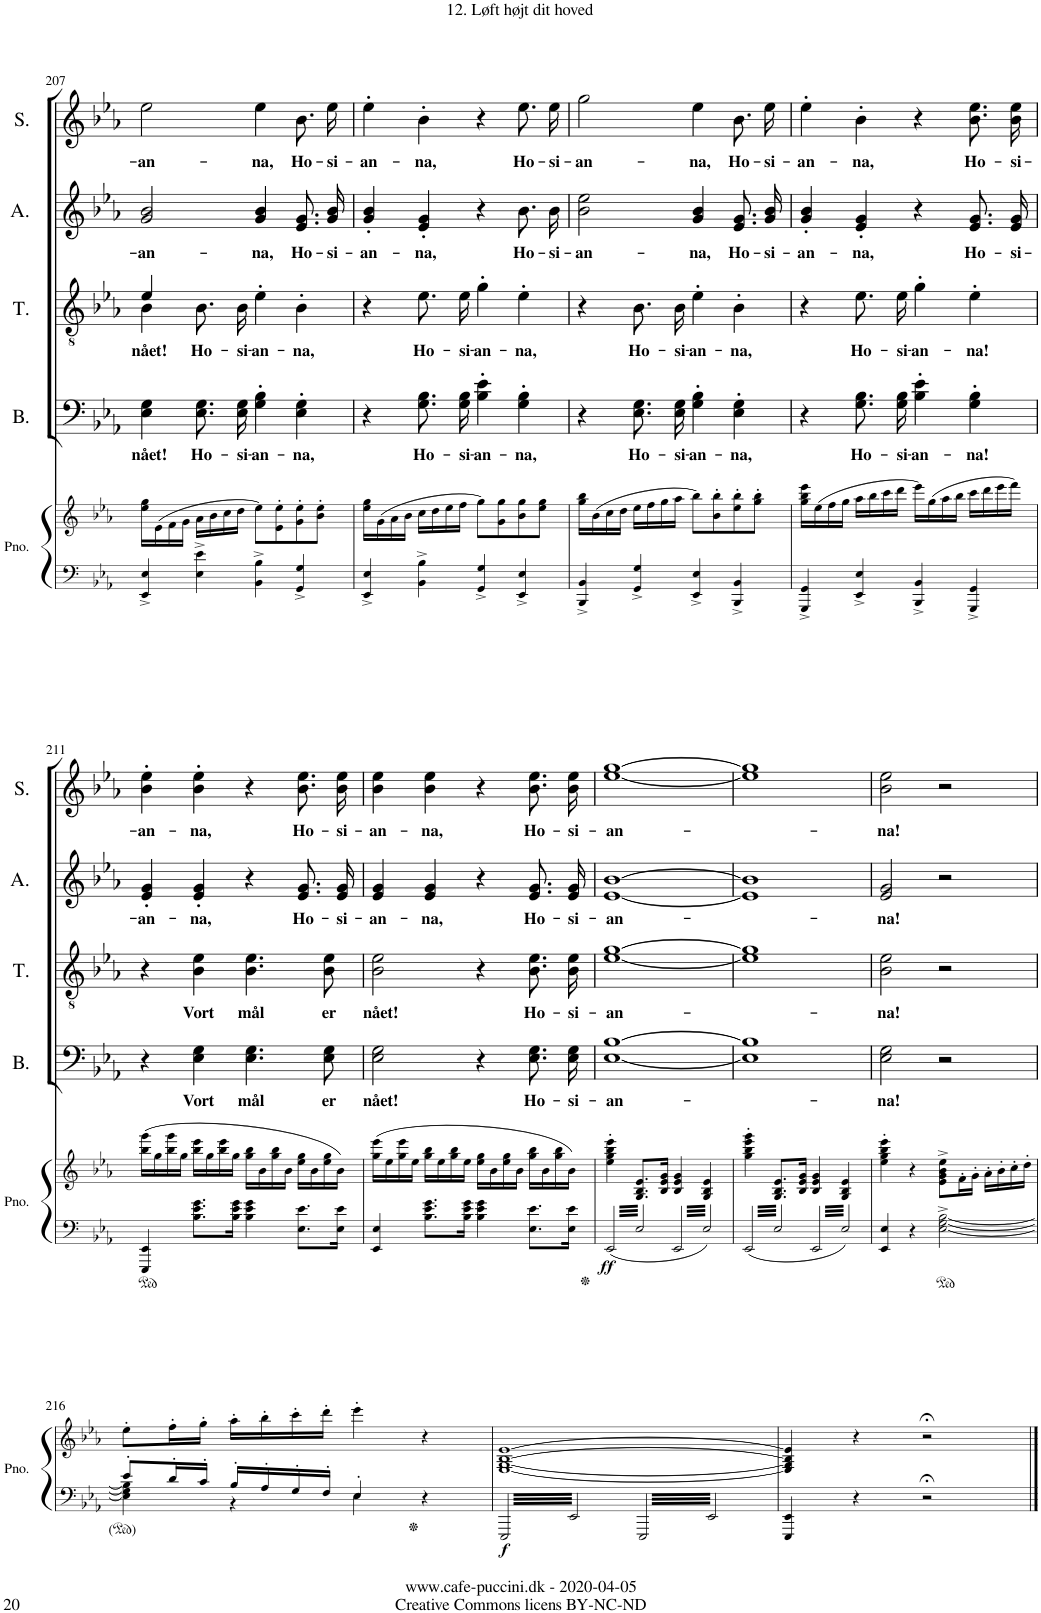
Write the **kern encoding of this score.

**kern	**kern	**dynam	**kern	**text	**kern	**text	**kern	**text	**kern	**text
*part5	*part5	*part5	*part4	*part4	*part3	*part3	*part2	*part2	*part1	*part1
*staff6	*staff5	*staff5/6	*staff4	*staff4	*staff3	*staff3	*staff2	*staff2	*staff1	*staff1
*I"Piano	*	*	*I"Bass	*	*I"Tenor	*	*I"Alto	*	*I"Soprano	*
*I'Pno.	*	*	*I'B.	*	*I'T.	*	*I'A.	*	*I'S.	*
!!LO:PB:g=z
*clefF4	*clefG2	*	*clefF4	*	*clefGv2	*	*clefG2	*	*clefG2	*
*k[b-e-a-]	*k[b-e-a-]	*	*k[b-e-a-]	*	*k[b-e-a-]	*	*k[b-e-a-]	*	*k[b-e-a-]	*
*	*	*	*	*	*	*	*E-:	*	*E-:	*
*M4/4	*M4/4	*	*M4/4	*	*M4/4	*	*M4/4	*	*M4/4	*
*met(c)	*met(c)	*	*met(c)	*	*met(c)	*	*met(c)	*	*met(c)	*
=207	=207	=207	=207	=207	=207	=207	=207	=207	=207	=207
!	!	!	!	!LO:LY:b	!	!LO:LY:b	!	!LO:LY:b	!	!LO:LY:b
*	*	*	*	*	*^	*	*	*	*^	*
4EE-/^ 4E-/^	16ee-\ 16gg\LL	.	4E-\ 4G\	nået!	4e-/	4B-\	nået!	2g/ 2b-/	-an-	2ee-\	2ryy	-an-
.	(16e-\	.	.	.	.	.	.	.	.	.	.	.
.	16f\	.	.	.	.	.	.	.	.	.	.	.
.	16g\JJ	.	.	.	.	.	.	.	.	.	.	.
!	!	!	!	!LO:LY:b	!	!	!LO:LY:b	!	!	!	!	!
4E-\^ 4e-\^	16a-\LL	.	8.E-\ 8.G\L	Ho-	8.B-\L	2.ryy	Ho-	.	.	.	.	.
.	16b-\	.	.	.	.	.	.	.	.	.	.	.
.	16cc\	.	.	.	.	.	.	.	.	.	.	.
!	!	!	!	!LO:LY:b	!	!	!LO:LY:b	!	!	!	!	!
.	16dd\JJ	.	16E-\ 16G\Jk	-si-	16B-\Jk	.	-si-	.	.	.	.	.
!	!	!	!	!LO:LY:b	!	!	!LO:LY:b	!	!LO:LY:b	!	!	!LO:LY:b
4BB-\^ 4B-\^	8ee-\L)	.	4G\' 4B-\'	-an-	4e-'\	.	-an-	4g/ 4b-/	-na,	4ee-\	8ryy	-na,
.	8e-\' 8ee-\'	.	.	.	.	.	.	.	.	.	4.ryy	.
!	!	!	!	!LO:LY:b	!	!	!LO:LY:b	!	!LO:LY:b	!	!	!LO:LY:b
4GG/^ 4G/^	8g\' 8ee-\'	.	4E-\' 4G\'	-na,	4B-'\	.	-na,	8.e-/ 8.g/L	Ho-	8.b-\L	.	Ho-
.	8b-\' 8ee-\'J	.	.	.	.	.	.	.	.	.	.	.
!	!	!	!	!	!	!	!	!	!LO:LY:b	!	!	!LO:LY:b
.	.	.	.	.	.	.	.	16g/ 16b-/Jk	-si-	16ee-\Jk	.	-si-
*	*	*	*	*	*v	*v	*	*	*	*v	*v	*
=208	=208	=208	=208	=208	=208	=208	=208	=208	=208	=208
!	!	!	!	!	!	!	!	!LO:LY:b	!	!LO:LY:b
4EE-/^ 4E-/^	16ee-\ 16gg\LL	.	4r	.	4r	.	4g/' 4b-/'	-an-	4ee-'\	-an-
.	(16g\	.	.	.	.	.	.	.	.	.
.	16a-\	.	.	.	.	.	.	.	.	.
.	16b-\JJ	.	.	.	.	.	.	.	.	.
!	!	!	!	!LO:LY:b	!	!LO:LY:b	!	!LO:LY:b	!	!LO:LY:b
4BB-\^ 4B-\^	16cc\LL	.	8.G\ 8.B-\L	Ho-	8.e-\L	Ho-	4e-/' 4g/'	-na,	4b-'\	-na,
.	16dd\	.	.	.	.	.	.	.	.	.
.	16ee-\	.	.	.	.	.	.	.	.	.
!	!	!	!	!LO:LY:b	!	!LO:LY:b	!	!	!	!
.	16ff\JJ	.	16G\ 16B-\Jk	-si-	16e-\Jk	-si-	.	.	.	.
!	!	!	!	!LO:LY:b	!	!LO:LY:b	!	!	!	!
4GG/^ 4G/^	8gg\L)	.	4B-\' 4e-\'	-an-	4g'\	-an-	4r	.	4r	.
.	8g\ 8gg\	.	.	.	.	.	.	.	.	.
!	!	!	!	!LO:LY:b	!	!LO:LY:b	!	!LO:LY:b	!	!LO:LY:b
4EE-/^ 4E-/^	8b-\ 8gg\	.	4G\' 4B-\'	-na,	4e-'\	-na,	8.b-\L	Ho-	8.ee-\L	Ho-
.	8ee-\ 8gg\J	.	.	.	.	.	.	.	.	.
!	!	!	!	!	!	!	!	!LO:LY:b	!	!LO:LY:b
.	.	.	.	.	.	.	16b-\Jk	-si-	16ee-\Jk	-si-
=209	=209	=209	=209	=209	=209	=209	=209	=209	=209	=209
!	!	!	!	!	!	!	!	!LO:LY:b	!	!LO:LY:b
4BBB-/^ 4BB-/^	16gg\ 16bb-\LL	.	4r	.	4r	.	2b-\ 2ee-\	-an-	2gg\	-an-
.	(16b-\	.	.	.	.	.	.	.	.	.
.	16cc\	.	.	.	.	.	.	.	.	.
.	16dd\JJ	.	.	.	.	.	.	.	.	.
!	!	!	!	!LO:LY:b	!	!LO:LY:b	!	!	!	!
4GG/^ 4G/^	16ee-\LL	.	8.E-\ 8.G\L	Ho-	8.B-\L	Ho-	.	.	.	.
.	16ff\	.	.	.	.	.	.	.	.	.
.	16gg\	.	.	.	.	.	.	.	.	.
!	!	!	!	!LO:LY:b	!	!LO:LY:b	!	!	!	!
.	16aa-\JJ	.	16E-\ 16G\Jk	-si-	16B-\Jk	-si-	.	.	.	.
!	!	!	!	!LO:LY:b	!	!LO:LY:b	!	!LO:LY:b	!	!LO:LY:b
4EE-/^ 4E-/^	8bb-\L)	.	4G\' 4B-\'	-an-	4e-'\	-an-	4g/ 4b-/	-na,	4ee-\	-na,
.	8b-\' 8bb-\'	.	.	.	.	.	.	.	.	.
!	!	!	!	!LO:LY:b	!	!LO:LY:b	!	!LO:LY:b	!	!LO:LY:b
4BBB-/^ 4BB-/^	8ee-\' 8bb-\'	.	4E-\' 4G\'	-na,	4B-'\	-na,	8.e-/ 8.g/L	Ho-	8.b-\L	Ho-
.	8gg\' 8bb-\'J	.	.	.	.	.	.	.	.	.
!	!	!	!	!	!	!	!	!LO:LY:b	!	!LO:LY:b
.	.	.	.	.	.	.	16g/ 16b-/Jk	-si-	16ee-\Jk	-si-
=210	=210	=210	=210	=210	=210	=210	=210	=210	=210	=210
!	!	!	!	!	!	!	!	!LO:LY:b	!	!LO:LY:b
4GGG/^ 4GG/^	16gg\ 16bb-\ 16eee-\LL	.	4r	.	4r	.	4g/' 4b-/'	-an-	4ee-'\	-an-
.	(16ee-\	.	.	.	.	.	.	.	.	.
.	16ff\	.	.	.	.	.	.	.	.	.
.	16gg\JJ	.	.	.	.	.	.	.	.	.
!	!	!	!	!LO:LY:b	!	!LO:LY:b	!	!LO:LY:b	!	!LO:LY:b
4EE-/^ 4E-/^	16aa-\LL	.	8.G\ 8.B-\L	Ho-	8.e-\L	Ho-	4e-/' 4g/'	-na,	4b-'\	-na,
.	16bb-\	.	.	.	.	.	.	.	.	.
.	16ccc\	.	.	.	.	.	.	.	.	.
!	!	!	!	!LO:LY:b	!	!LO:LY:b	!	!	!	!
.	16ddd\JJ	.	16G\ 16B-\Jk	-si-	16e-\Jk	-si-	.	.	.	.
!	!	!	!	!LO:LY:b	!	!LO:LY:b	!	!	!	!
4BBB-/^ 4BB-/^	16eee-\LL)	.	4B-\' 4e-\'	-an-	4g'\	-an-	4r	.	4r	.
.	(16gg\	.	.	.	.	.	.	.	.	.
.	16aa-\	.	.	.	.	.	.	.	.	.
.	16bb-\JJ	.	.	.	.	.	.	.	.	.
!	!	!	!	!LO:LY:b	!	!LO:LY:b	!	!LO:LY:b	!	!LO:LY:b
4GGG/^ 4GG/^	16ccc\LL	.	4G\' 4B-\'	-na!	4e-'\	-na!	8.e-/ 8.g/L	Ho-	8.b-\ 8.ee-\L	Ho-
.	16ddd\	.	.	.	.	.	.	.	.	.
.	16eee-\	.	.	.	.	.	.	.	.	.
!	!	!	!	!	!	!	!	!LO:LY:b	!	!LO:LY:b
.	16fff\JJ)	.	.	.	.	.	16e-/ 16g/Jk	-si-	16b-\ 16ee-\Jk	-si-
!!LO:LB:g=z
=211	=211	=211	=211	=211	=211	=211	=211	=211	=211	=211
!	!	!	!	!	!	!	!	!LO:LY:b	!	!LO:LY:b
4EEE-/ 4EE-/	(16bb-\ 16ggg\LL	.	4r	.	4r	.	4e-/' 4g/'	-an-	4b-\' 4ee-\'	-an-
.	16gg\	.	.	.	.	.	.	.	.	.
.	16bb-\ 16ggg\	.	.	.	.	.	.	.	.	.
.	16gg\JJ	.	.	.	.	.	.	.	.	.
!	!	!	!	!LO:LY:b	!	!LO:LY:b	!	!LO:LY:b	!	!LO:LY:b
8.B-\ 8.e-\ 8.g\L	16bb-\ 16eee-\LL	.	4E-\ 4G\	Vort	4B-\ 4e-\	Vort	4e-/' 4g/'	-na,	4b-\' 4ee-\'	-na,
.	16gg\	.	.	.	.	.	.	.	.	.
.	16bb-\ 16eee-\	.	.	.	.	.	.	.	.	.
16B-\ 16e-\ 16g\Jk	16gg\JJ	.	.	.	.	.	.	.	.	.
!	!	!	!	!LO:LY:b	!	!LO:LY:b	!	!	!	!
4B-\ 4e-\ 4g\	16gg\ 16bb-\LL	.	4.E-\ 4.G\	mål	4.B-\ 4.e-\	mål	4r	.	4r	.
.	16b-\	.	.	.	.	.	.	.	.	.
.	16gg\ 16bb-\	.	.	.	.	.	.	.	.	.
.	16b-\JJ	.	.	.	.	.	.	.	.	.
!	!	!	!	!	!	!	!	!LO:LY:b	!	!LO:LY:b
8.E-\ 8.e-\L	16ee-\ 16gg\LL	.	.	.	.	.	8.e-/ 8.g/L	Ho-	8.b-\ 8.ee-\L	Ho-
.	16b-\	.	.	.	.	.	.	.	.	.
!	!	!	!	!LO:LY:b	!	!LO:LY:b	!	!	!	!
.	16ee-\ 16gg\	.	8E-\ 8G\	er	8B-\ 8e-\	er	.	.	.	.
!	!	!	!	!	!	!	!	!LO:LY:b	!	!LO:LY:b
16E-\ 16e-\Jk	16b-\JJ)	.	.	.	.	.	16e-/ 16g/Jk	-si-	16b-\ 16ee-\Jk	-si-
=212	=212	=212	=212	=212	=212	=212	=212	=212	=212	=212
!	!	!	!	!LO:LY:b	!	!LO:LY:b	!	!LO:LY:b	!	!LO:LY:b
4EE-/ 4E-/	(16gg\ 16eee-\LL	.	2E-\ 2G\	nået!	2B-\ 2e-\	nået!	4e-/ 4g/	-an-	4b-\ 4ee-\	-an-
.	16ee-\	.	.	.	.	.	.	.	.	.
.	16gg\ 16eee-\	.	.	.	.	.	.	.	.	.
.	16ee-\JJ	.	.	.	.	.	.	.	.	.
!	!	!	!	!	!	!	!	!LO:LY:b	!	!LO:LY:b
8.B-\ 8.e-\ 8.g\L	16gg\ 16bb-\LL	.	.	.	.	.	4e-/ 4g/	-na,	4b-\ 4ee-\	-na,
.	16ee-\	.	.	.	.	.	.	.	.	.
.	16gg\ 16bb-\	.	.	.	.	.	.	.	.	.
16B-\ 16e-\ 16g\Jk	16ee-\JJ	.	.	.	.	.	.	.	.	.
4B-\ 4e-\ 4g\	16ee-\ 16gg\LL	.	4r	.	4r	.	4r	.	4r	.
.	16b-\	.	.	.	.	.	.	.	.	.
.	16ee-\ 16gg\	.	.	.	.	.	.	.	.	.
.	16b-\JJ	.	.	.	.	.	.	.	.	.
!	!	!	!	!LO:LY:b	!	!LO:LY:b	!	!LO:LY:b	!	!LO:LY:b
8.E-\ 8.e-\L	16gg\ 16bb-\LL	.	8.E-\ 8.G\L	Ho-	8.B-\ 8.e-\L	Ho-	8.e-/ 8.g/L	Ho-	8.b-\ 8.ee-\L	Ho-
.	16b-\	.	.	.	.	.	.	.	.	.
.	16gg\ 16bb-\	.	.	.	.	.	.	.	.	.
!	!	!	!	!LO:LY:b	!	!LO:LY:b	!	!LO:LY:b	!	!LO:LY:b
16E-\ 16e-\Jk	16b-\JJ)	.	16E-\ 16G\Jk	-si-	16B-\ 16e-\Jk	-si-	16e-/ 16g/Jk	-si-	16b-\ 16ee-\Jk	-si-
=213	=213	=213	=213	=213	=213	=213	=213	=213	=213	=213
!	!	!LO:DY:b=2	!	!LO:LY:b	!	!LO:LY:b	!	!LO:LY:b	!	!LO:LY:b
6.EE-/	4ee-\' 4gg\' 4bb-\' 4eee-\'	ff	[1E- [1B-	-an-	[1e- [1g	-an-	[1e- [1b-	-an-	[1ee- [1gg	-an-
6.E-/	8.G/ 8.B-/ 8.e-/L	.	.	.	.	.	.	.	.	.
.	16B-/ 16e-/ 16g/Jk	.	.	.	.	.	.	.	.	.
6.EE-/	4B-/ 4e-/ 4g/	.	.	.	.	.	.	.	.	.
6.E-/	4G/ 4B-/ 4e-/	.	.	.	.	.	.	.	.	.
=214	=214	=214	=214	=214	=214	=214	=214	=214	=214	=214
6.EE-/	4gg\' 4bb-\' 4eee-\' 4ggg\'	.	1E-] 1B-]	.	1e-] 1g]	.	1e-] 1b-]	.	1ee-] 1gg]	.
6.E-/	8.G/ 8.B-/ 8.e-/L	.	.	.	.	.	.	.	.	.
.	16B-/ 16e-/ 16g/Jk	.	.	.	.	.	.	.	.	.
6.EE-/	4B-/ 4e-/ 4g/	.	.	.	.	.	.	.	.	.
6.E-/	4G/ 4B-/ 4e-/	.	.	.	.	.	.	.	.	.
=215	=215	=215	=215	=215	=215	=215	=215	=215	=215	=215
!	!	!	!	!LO:LY:b	!	!LO:LY:b	!	!LO:LY:b	!	!LO:LY:b
4EE-/ 4E-/	4ee-\' 4gg\' 4bb-\' 4eee-\'	.	2E-\ 2G\	-na!	2B-\ 2e-\	-na!	2e-/ 2g/	-na!	2b-\ 2ee-\	-na!
4r	4r	.	.	.	.	.	.	.	.	.
[2E-\^ [2G\^ [2B-\^	8e-\^ 8g\^ 8b-\^ 8ee-\^L	.	2r	.	2r	.	2r	.	2r	.
.	16f'\L	.	.	.	.	.	.	.	.	.
.	16g'\JJ	.	.	.	.	.	.	.	.	.
.	16a-'\LL	.	.	.	.	.	.	.	.	.
.	16b-'\	.	.	.	.	.	.	.	.	.
.	16cc'\	.	.	.	.	.	.	.	.	.
.	16dd'\JJ	.	.	.	.	.	.	.	.	.
!!LO:LB:g=z
=216	=216	=216	=216	=216	=216	=216	=216	=216	=216	=216
*^	*	*	*	*	*	*	*	*	*	*
8e-'/L	4E-\] 4G\] 4B-\]	8ee-'\L	.	1r	.	1r	.	1r	.	1r	.
16d'/L	.	16ff'\L	.	.	.	.	.	.	.	.	.
16c'/JJ	.	16gg'\JJ	.	.	.	.	.	.	.	.	.
16B-'/LL	4r	16aa-'\LL	.	.	.	.	.	.	.	.	.
16A-'/	.	16bb-'\	.	.	.	.	.	.	.	.	.
16G'/	.	16ccc'\	.	.	.	.	.	.	.	.	.
16F'/JJ	.	16ddd'\JJ	.	.	.	.	.	.	.	.	.
4E-'/	4E-\	4eee-'\	.	.	.	.	.	.	.	.	.
4r	4ryy	4r	.	.	.	.	.	.	.	.	.
=217	=217	=217	=217	=217	=217	=217	=217	=217	=217	=217	=217
!	!	!	!LO:DY:b=2	!	!	!	!	!	!	!	!
*v	*v	*	*	*	*	*	*	*	*	*	*
6.EEE-/	[1E- [1G [1B- [1e-	f	1r	.	1r	.	1r	.	1r	.
6.EE-/	.	.	.	.	.	.	.	.	.	.
6.EEE-/	.	.	.	.	.	.	.	.	.	.
6.EE-/	.	.	.	.	.	.	.	.	.	.
=218	=218	=218	=218	=218	=218	=218	=218	=218	=218	=218
4EEE-/ 4EE-/	4E-/] 4G/] 4B-/] 4e-/]	.	1r	.	1r	.	1r	.	1r	.
4r	4r	.	.	.	.	.	.	.	.	.
2r;<	2r;<	.	.	.	.	.	.	.	.	.
==	==	==	==	==	==	==	==	==	==	==
*-	*-	*-	*-	*-	*-	*-	*-	*-	*-	*-
